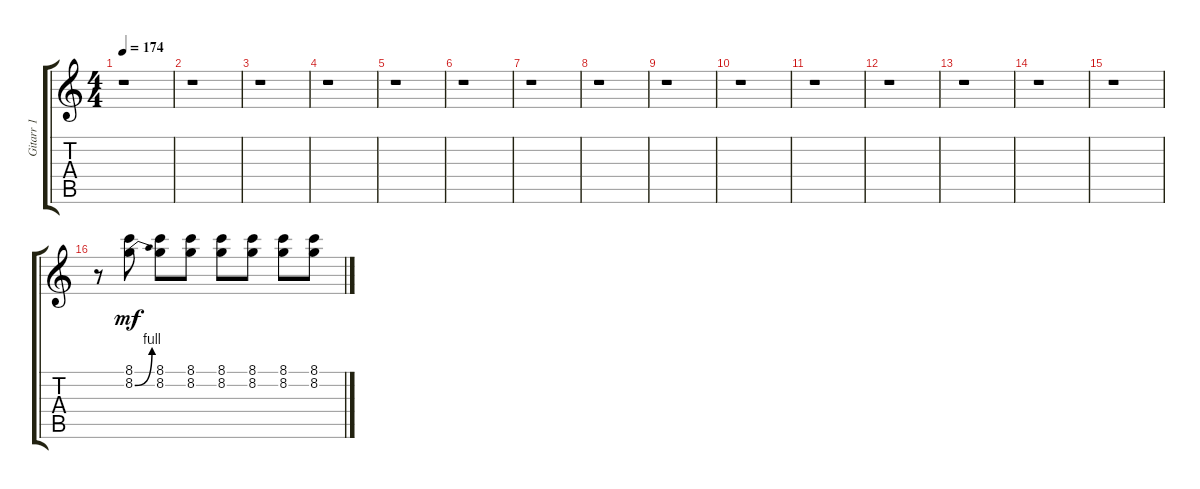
\track ("Gitarr 1" "Gitarr 1") {instrument overdrivenguitar}
\staff {score tabs}
\tuning (E4 B3 G3 D3 A2 E2) {hide}
\ts (4 4)
\tempo 174
\clef g2
\ks c
r.1{dy f} |
r.1 |
r.1 |
r.1 |
r.1 |
r.1 |
r.1 |
r.1 |
r.1 |
r.1 |
r.1 |
r.1 |
r.1 |
r.1 |
r.1 |
r.8 (8.1 8.2{be (bend 0 0 60 4)}).8{dy mf} (8.1 8.2).8 (8.1 8.2).8 (8.1 8.2).8 (8.1 8.2).8 (8.1 8.2).8 (8.1 8.2).8
